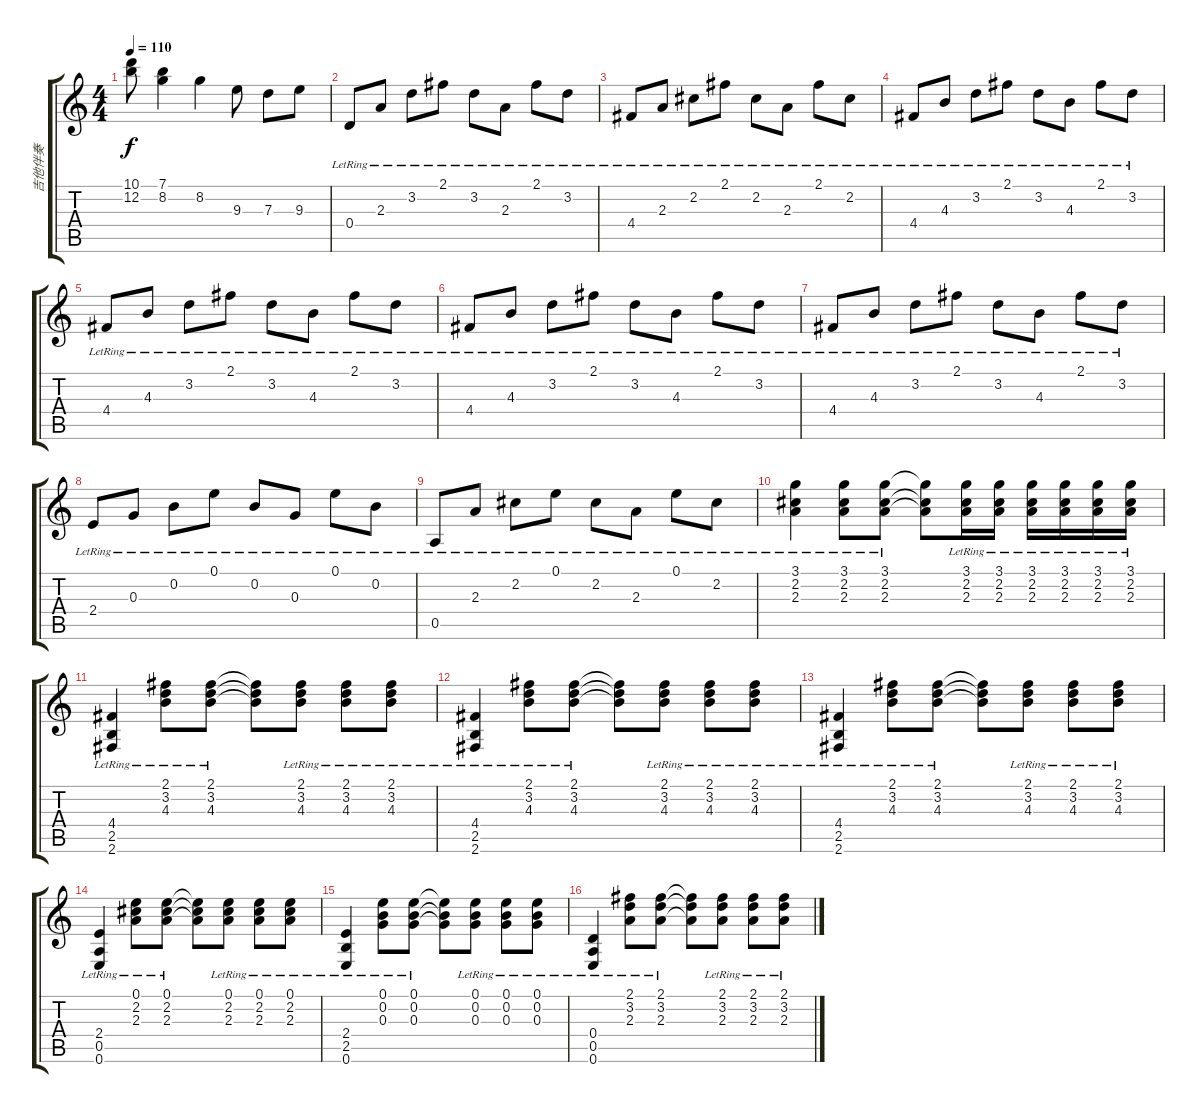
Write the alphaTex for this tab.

\track ("吉他伴奏" "吉他伴奏") {instrument acousticguitarsteel}
\staff {score tabs}
\tuning (E4 B3 G3 D3 A2 E2) {hide}
\ts (4 4)
\tempo 110
\clef g2
\ks c
(10.1 12.2).8{dy f} (7.1 8.2).4 8.2.4 9.3.8 7.3.8 9.3.8 |
0.4{lr}.8 2.3{lr}.8 3.2{lr}.8 2.1{lr}.8 3.2{lr}.8 2.3{lr}.8 2.1{lr}.8 3.2{lr}.8 |
4.4{lr}.8 2.3{lr}.8 2.2{lr}.8 2.1{lr}.8 2.2{lr}.8 2.3{lr}.8 2.1{lr}.8 2.2{lr}.8 |
4.4{lr}.8 4.3{lr}.8 3.2{lr}.8 2.1{lr}.8 3.2{lr}.8 4.3{lr}.8 2.1{lr}.8 3.2{lr}.8 |
4.4{lr}.8 4.3{lr}.8 3.2{lr}.8 2.1{lr}.8 3.2{lr}.8 4.3{lr}.8 2.1{lr}.8 3.2{lr}.8 |
4.4{lr}.8 4.3{lr}.8 3.2{lr}.8 2.1{lr}.8 3.2{lr}.8 4.3{lr}.8 2.1{lr}.8 3.2{lr}.8 |
4.4{lr}.8 4.3{lr}.8 3.2{lr}.8 2.1{lr}.8 3.2{lr}.8 4.3{lr}.8 2.1{lr}.8 3.2{lr}.8 |
2.4{lr}.8 0.3{lr}.8 0.2{lr}.8 0.1{lr}.8 0.2{lr}.8 0.3{lr}.8 0.1{lr}.8 0.2{lr}.8 |
0.5{lr}.8 2.3{lr}.8 2.2{lr}.8 0.1{lr}.8 2.2{lr}.8 2.3{lr}.8 0.1{lr}.8 2.2{lr}.8 |
(3.1{lr} 2.2{lr} 2.3{lr}).4 (3.1{lr} 2.2{lr} 2.3{lr}).8 (3.1{lr} 2.2{lr} 2.3{lr}).8 (3.1{t} 2.2{t} 2.3{t}).8 (3.1{lr} 2.2{lr} 2.3{lr}).16 (3.1{lr} 2.2{lr} 2.3{lr}).16 (3.1{lr} 2.2{lr} 2.3{lr}).16 (3.1{lr} 2.2{lr} 2.3{lr}).16 (3.1{lr} 2.2{lr} 2.3{lr}).16 (3.1{lr} 2.2{lr} 2.3{lr}).16 |
(4.4{lr} 2.5{lr} 2.6{lr}).4 (2.1{lr} 3.2{lr} 4.3{lr}).8 (2.1{lr} 3.2{lr} 4.3{lr}).8 (2.1{t} 3.2{t} 4.3{t}).8 (2.1{lr} 3.2{lr} 4.3{lr}).8 (2.1{lr} 3.2{lr} 4.3{lr}).8 (2.1{lr} 3.2{lr} 4.3{lr}).8 |
(4.4{lr} 2.5{lr} 2.6{lr}).4 (2.1{lr} 3.2{lr} 4.3{lr}).8 (2.1{lr} 3.2{lr} 4.3{lr}).8 (2.1{t} 3.2{t} 4.3{t}).8 (2.1{lr} 3.2{lr} 4.3{lr}).8 (2.1{lr} 3.2{lr} 4.3{lr}).8 (2.1{lr} 3.2{lr} 4.3{lr}).8 |
(4.4{lr} 2.5{lr} 2.6{lr}).4 (2.1{lr} 3.2{lr} 4.3{lr}).8 (2.1{lr} 3.2{lr} 4.3{lr}).8 (2.1{t} 3.2{t} 4.3{t}).8 (2.1{lr} 3.2{lr} 4.3{lr}).8 (2.1{lr} 3.2{lr} 4.3{lr}).8 (2.1{lr} 3.2{lr} 4.3{lr}).8 |
(2.4{lr} 0.5{lr} 0.6{lr}).4 (0.1{lr} 2.2{lr} 2.3{lr}).8 (0.1{lr} 2.2{lr} 2.3{lr}).8 (0.1{t} 2.2{t} 2.3{t}).8 (0.1{lr} 2.2{lr} 2.3{lr}).8 (0.1{lr} 2.2{lr} 2.3{lr}).8 (0.1{lr} 2.2{lr} 2.3{lr}).8 |
(2.4{lr} 2.5{lr} 0.6{lr}).4 (0.1{lr} 0.2{lr} 0.3{lr}).8 (0.1{lr} 0.2{lr} 0.3{lr}).8 (0.1{t} 0.2{t} 0.3{t}).8 (0.1{lr} 0.2{lr} 0.3{lr}).8 (0.1{lr} 0.2{lr} 0.3{lr}).8 (0.1{lr} 0.2{lr} 0.3{lr}).8 |
(0.4{lr} 0.5{lr} 0.6{lr}).4 (2.1{lr} 3.2{lr} 2.3{lr}).8 (2.1{lr} 3.2{lr} 2.3{lr}).8 (2.1{t} 3.2{t} 2.3{t}).8 (2.1{lr} 3.2{lr} 2.3{lr}).8 (2.1{lr} 3.2{lr} 2.3{lr}).8 (2.1{lr} 3.2{lr} 2.3{lr}).8
